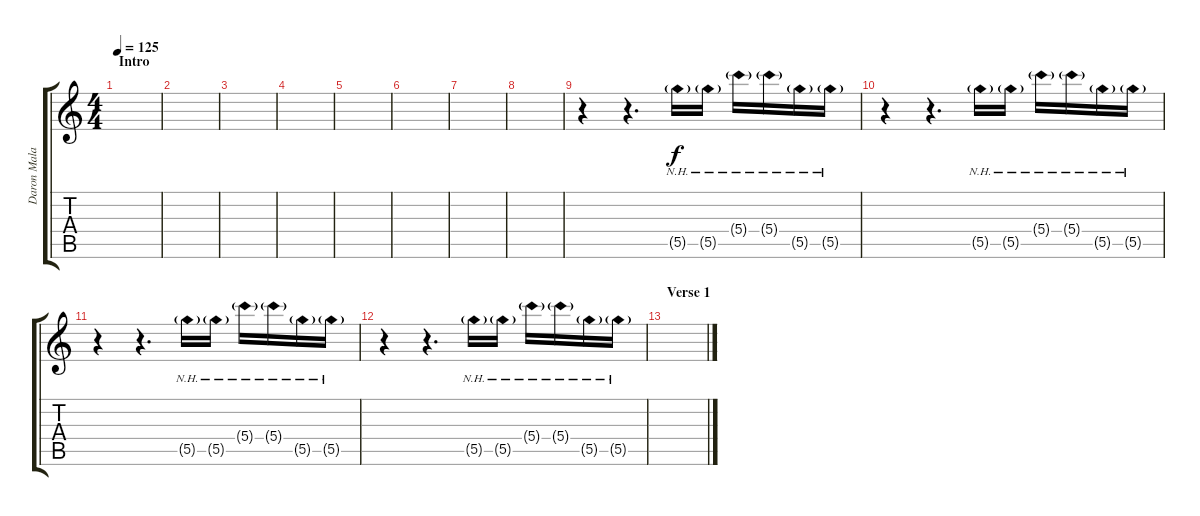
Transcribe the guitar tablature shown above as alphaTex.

\track ("Daron Malakian Fills" "Daron Mala") {instrument overdrivenguitar}
\staff {score tabs}
\tuning (D4 A3 F3 C3 G2 C2) {hide}
\ts (4 4)
\section ("" "Intro")
\tempo 125
\clef g2
\ks c
|
|
|
|
|
|
|
|
r.4 r.4{d} 5.5{nh g}.16 5.5{nh g}.16 5.4{nh g}.16 5.4{nh g}.16 5.5{nh g}.16 5.5{nh g}.16 |
r.4 r.4{d} 5.5{nh g}.16 5.5{nh g}.16 5.4{nh g}.16 5.4{nh g}.16 5.5{nh g}.16 5.5{nh g}.16 |
r.4 r.4{d} 5.5{nh g}.16 5.5{nh g}.16 5.4{nh g}.16 5.4{nh g}.16 5.5{nh g}.16 5.5{nh g}.16 |
r.4 r.4{d} 5.5{nh g}.16 5.5{nh g}.16 5.4{nh g}.16 5.4{nh g}.16 5.5{nh g}.16 5.5{nh g}.16 |
\section ("" "Verse 1")
